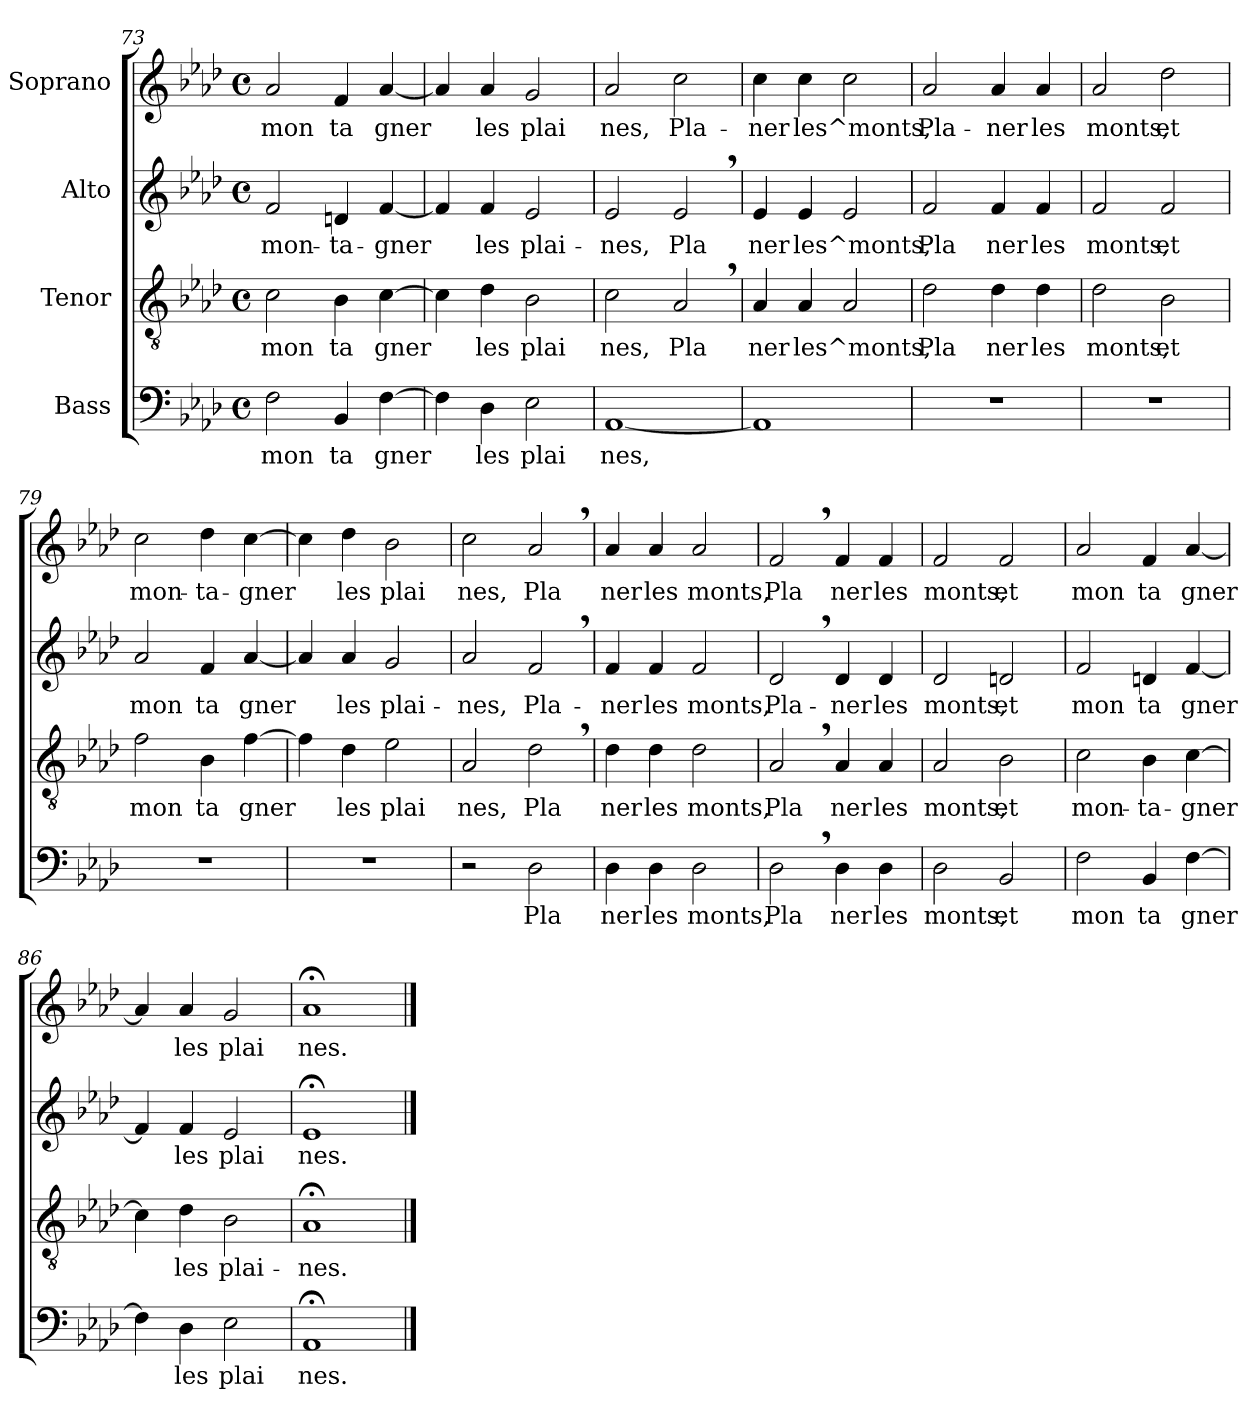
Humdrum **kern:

**kern	**text	**kern	**text	**kern	**text	**kern	**text
*part4	*part4	*part3	*part3	*part2	*part2	*part1	*part1
*staff4	*staff4	*staff3	*staff3	*staff2	*staff2	*staff1	*staff1
*I"Bass	*	*I"Tenor	*	*I"Alto	*	*I"Soprano	*
*clefF4	*	*clefGv2	*	*clefG2	*	*clefG2	*
*k[b-e-a-d-]	*	*k[b-e-a-d-]	*	*k[b-e-a-d-]	*	*k[b-e-a-d-]	*
*A-:	*	*A-:	*	*A-:	*	*A-:	*
*M4/4	*	*M4/4	*	*M4/4	*	*M4/4	*
*met(c)	*	*met(c)	*	*met(c)	*	*met(c)	*
=73	=73	=73	=73	=73	=73	=73	=73
!	!LO:LY:b:cj	!	!LO:LY:b:cj	!	!LO:LY:b:cj	!	!LO:LY:b:cj
2F\	mon	2c\	mon	2f/	mon-	2a-/	mon
!	!LO:LY:b:cj	!	!LO:LY:b:cj	!	!LO:LY:b:cj	!	!LO:LY:b:cj
4BB-/	ta	4B-\	ta	4dn/	-ta-	4f/	ta
!	!LO:LY:b:cj	!	!LO:LY:b:cj	!	!LO:LY:b:cj	!	!LO:LY:b:cj
[>4F\	gner	[>4c\	gner	[<4f/	-gner	[<4a-/	gner
=74	=74	=74	=74	=74	=74	=74	=74
!	!LO:LY:b:cj	!	!LO:LY:b:cj	!	!LO:LY:b:cj	!	!LO:LY:b:cj
4F\]	.	4c\]	.	4f/]	.	4a-/]	.
!	!LO:LY:b:cj	!	!LO:LY:b:cj	!	!LO:LY:b:cj	!	!LO:LY:b:cj
4D-\	les	4d-\	les	4f/	les	4a-/	les
!	!LO:LY:b:cj	!	!LO:LY:b:cj	!	!LO:LY:b:cj	!	!LO:LY:b:cj
2E-\	plai	2B-\	plai	2e-/	plai-	2g/	plai
!!LO:PB:g=z
=75	=75	=75	=75	=75	=75	=75	=75
!	!LO:LY:b:cj	!	!LO:LY:b:cj	!	!LO:LY:b:cj	!	!LO:LY:b:cj
[<1AA-	nes,	2c\	nes,	2e-/	-nes,	2a-/	nes,
!	!	!	!LO:LY:b:cj	!	!LO:LY:b:cj	!	!LO:LY:b:cj
.	.	2A-,>/	Pla	2e-,>/	Pla	2cc\	Pla-
=76	=76	=76	=76	=76	=76	=76	=76
!	!LO:LY:b:cj	!	!LO:LY:b:cj	!	!LO:LY:b:cj	!	!LO:LY:b:cj
1AA-]	.	4A-/	ner	4e-/	ner	4cc\	-ner
!	!	!	!LO:LY:b:cj	!	!LO:LY:b:cj	!	!LO:LY:b:cj
.	.	4A-/	les^monts,	4e-/	les^monts,	4cc\	les^monts,
!	!	!	!LO:LY:b:cj	!	!LO:LY:b:cj	!	!LO:LY:b:cj
.	.	2A-/	.	2e-/	.	2cc\	.
=77	=77	=77	=77	=77	=77	=77	=77
!	!	!	!LO:LY:b:cj	!	!LO:LY:b:cj	!	!LO:LY:b:cj
1r	.	2d-\	Pla	2f/	Pla	2a-/	Pla-
!	!	!	!LO:LY:b:cj	!	!LO:LY:b:cj	!	!LO:LY:b:cj
.	.	4d-\	ner	4f/	ner	4a-/	-ner
!	!	!	!LO:LY:b:cj	!	!LO:LY:b:cj	!	!LO:LY:b:cj
.	.	4d-\	les	4f/	les	4a-/	les
=78	=78	=78	=78	=78	=78	=78	=78
!	!	!	!LO:LY:b:cj	!	!LO:LY:b:cj	!	!LO:LY:b:cj
1r	.	2d-\	monts,	2f/	monts,	2a-/	monts,
!	!	!	!LO:LY:b:cj	!	!LO:LY:b:cj	!	!LO:LY:b:cj
.	.	2B-\	et	2f/	et	2dd-\	et
=79	=79	=79	=79	=79	=79	=79	=79
!	!	!	!LO:LY:b:cj	!	!LO:LY:b:cj	!	!LO:LY:b:cj
1r	.	2f\	mon	2a-/	mon	2cc\	mon-
!	!	!	!LO:LY:b:cj	!	!LO:LY:b:cj	!	!LO:LY:b:cj
.	.	4B-\	ta	4f/	ta	4dd-\	-ta-
!	!	!	!LO:LY:b:cj	!	!LO:LY:b:cj	!	!LO:LY:b:cj
.	.	[<4f\	gner	[<4a-/	gner	[<4cc\	-gner
!!LO:LB:g=z
=80	=80	=80	=80	=80	=80	=80	=80
!	!	!	!LO:LY:b:cj	!	!LO:LY:b:cj	!	!LO:LY:b:cj
1r	.	4f\]	.	4a-/]	.	4cc\]	.
!	!	!	!LO:LY:b:cj	!	!LO:LY:b:cj	!	!LO:LY:b:cj
.	.	4d-\	les	4a-/	les	4dd-\	les
!	!	!	!LO:LY:b:cj	!	!LO:LY:b:cj	!	!LO:LY:b:cj
.	.	2e-\	plai	2g/	plai-	2b-\	plai
=81	=81	=81	=81	=81	=81	=81	=81
!	!	!	!LO:LY:b:cj	!	!LO:LY:b:cj	!	!LO:LY:b:cj
2r	.	2A-/	nes,	2a-/	-nes,	2cc\	nes,
!	!LO:LY:b:cj	!	!LO:LY:b:cj	!	!LO:LY:b:cj	!	!LO:LY:b:cj
2D-\	Pla	2d-,>\	Pla	2f,>/	Pla-	2a-,>/	Pla
=82	=82	=82	=82	=82	=82	=82	=82
!	!LO:LY:b:cj	!	!LO:LY:b:cj	!	!LO:LY:b:cj	!	!LO:LY:b:cj
4D-\	ner	4d-\	ner	4f/	-ner	4a-/	ner
!	!LO:LY:b:cj	!	!LO:LY:b:cj	!	!LO:LY:b:cj	!	!LO:LY:b:cj
4D-\	les	4d-\	les	4f/	les	4a-/	les
!	!LO:LY:b:cj	!	!LO:LY:b:cj	!	!LO:LY:b:cj	!	!LO:LY:b:cj
2D-\	monts,	2d-\	monts,	2f/	monts,	2a-/	monts,
=83	=83	=83	=83	=83	=83	=83	=83
!	!LO:LY:b:cj	!	!LO:LY:b:cj	!	!LO:LY:b:cj	!	!LO:LY:b:cj
2D-,>\	Pla	2A-,>/	Pla	2d-,>/	Pla-	2f,>/	Pla
!	!LO:LY:b:cj	!	!LO:LY:b:cj	!	!LO:LY:b:cj	!	!LO:LY:b:cj
4D-\	ner	4A-/	ner	4d-/	-ner	4f/	ner
!	!LO:LY:b:cj	!	!LO:LY:b:cj	!	!LO:LY:b:cj	!	!LO:LY:b:cj
4D-\	les	4A-/	les	4d-/	les	4f/	les
!!LO:PB:g=z
=84	=84	=84	=84	=84	=84	=84	=84
!	!LO:LY:b:cj	!	!LO:LY:b:cj	!	!LO:LY:b:cj	!	!LO:LY:b:cj
2D-\	monts,	2A-/	monts,	2d-/	monts,	2f/	monts,
!	!LO:LY:b:cj	!	!LO:LY:b:cj	!	!LO:LY:b:cj	!	!LO:LY:b:cj
2BB-/	et	2B-\	et	2dn/	et	2f/	et
=85	=85	=85	=85	=85	=85	=85	=85
!	!LO:LY:b:cj	!	!LO:LY:b:cj	!	!LO:LY:b:cj	!	!LO:LY:b:cj
2F\	mon	2c\	mon-	2f/	mon	2a-/	mon
!	!LO:LY:b:cj	!	!LO:LY:b:cj	!	!LO:LY:b:cj	!	!LO:LY:b:cj
4BB-/	ta	4B-\	-ta-	4dn/	ta	4f/	ta
!	!LO:LY:b:cj	!	!LO:LY:b:cj	!	!LO:LY:b:cj	!	!LO:LY:b:cj
[>4F\	gner	[>4c\	-gner	[<4f/	gner	[<4a-/	gner
=86	=86	=86	=86	=86	=86	=86	=86
!	!LO:LY:b:cj	!	!LO:LY:b:cj	!	!LO:LY:b:cj	!	!LO:LY:b:cj
4F\]	.	4c\]	.	4f/]	.	4a-/]	.
!	!LO:LY:b:cj	!	!LO:LY:b:cj	!	!LO:LY:b:cj	!	!LO:LY:b:cj
4D-\	les	4d-\	les	4f/	les	4a-/	les
!	!LO:LY:b:cj	!	!LO:LY:b:cj	!	!LO:LY:b:cj	!	!LO:LY:b:cj
2E-\	plai	2B-\	plai-	2e-/	plai	2g/	plai
=87	=87	=87	=87	=87	=87	=87	=87
!	!LO:LY:b:cj	!	!LO:LY:b:cj	!	!LO:LY:b:cj	!	!LO:LY:b:cj
1AA-;<	nes.	1A-;<	-nes.	1e-;<	nes.	1a-;<	nes.
==	==	==	==	==	==	==	==
*-	*-	*-	*-	*-	*-	*-	*-
